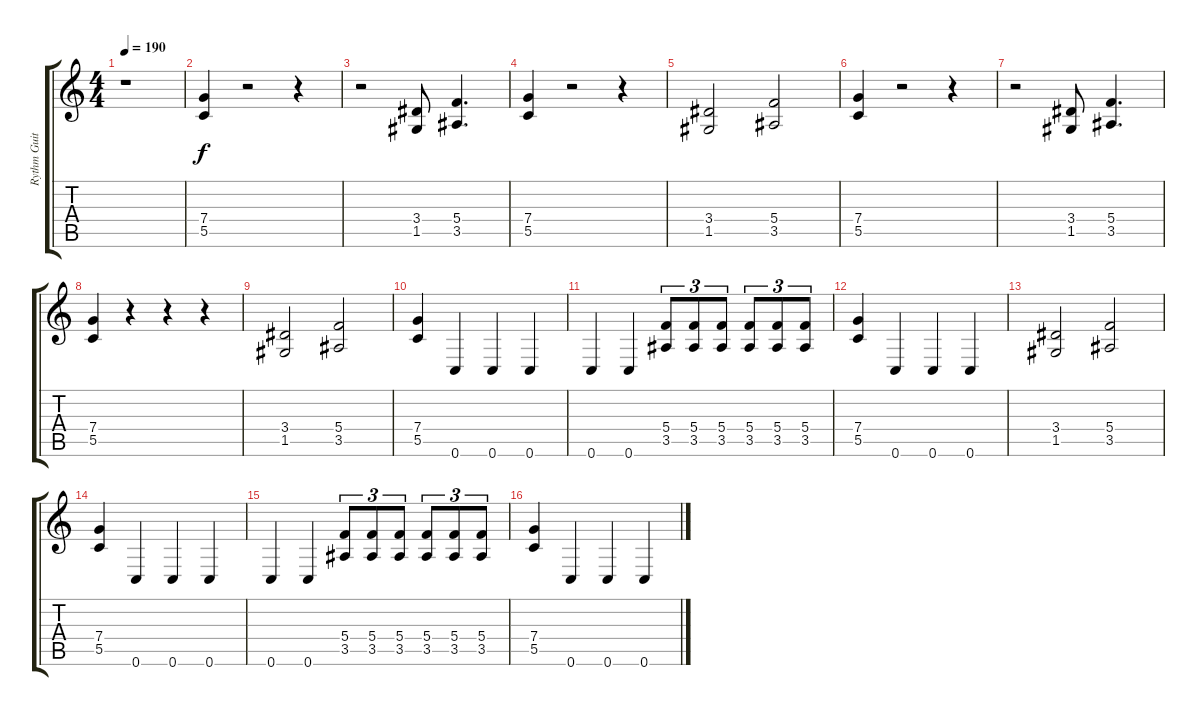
\track ("Rythm Guitar" "Rythm Guit") {instrument distortionguitar}
\staff {score tabs}
\tuning (D4 A3 F3 C3 G2 C2) {hide}
\ts (4 4)
\tempo 190
\clef g2
\ks c
r.1{dy f} |
(7.4 5.5).4 r.2 r.4 |
r.2 (3.4 1.5).8 (5.4 3.5).4{d} |
(7.4 5.5).4 r.2 r.4 |
(3.4 1.5).2 (5.4 3.5).2 |
(7.4 5.5).4 r.2 r.4 |
r.2 (3.4 1.5).8 (5.4 3.5).4{d} |
(7.4 5.5).4 r.4 r.4 r.4 |
(3.4 1.5).2 (5.4 3.5).2 |
(7.4 5.5).4 0.6.4 0.6.4 0.6.4 |
0.6.4 0.6.4 (5.4 3.5).8{tu (3 2)} (5.4 3.5).8{tu (3 2)} (5.4 3.5).8{tu (3 2)} (5.4 3.5).8{tu (3 2)} (5.4 3.5).8{tu (3 2)} (5.4 3.5).8{tu (3 2)} |
(7.4 5.5).4 0.6.4 0.6.4 0.6.4 |
(3.4 1.5).2 (5.4 3.5).2 |
(7.4 5.5).4 0.6.4 0.6.4 0.6.4 |
0.6.4 0.6.4 (5.4 3.5).8{tu (3 2)} (5.4 3.5).8{tu (3 2)} (5.4 3.5).8{tu (3 2)} (5.4 3.5).8{tu (3 2)} (5.4 3.5).8{tu (3 2)} (5.4 3.5).8{tu (3 2)} |
(7.4 5.5).4 0.6.4 0.6.4 0.6.4
